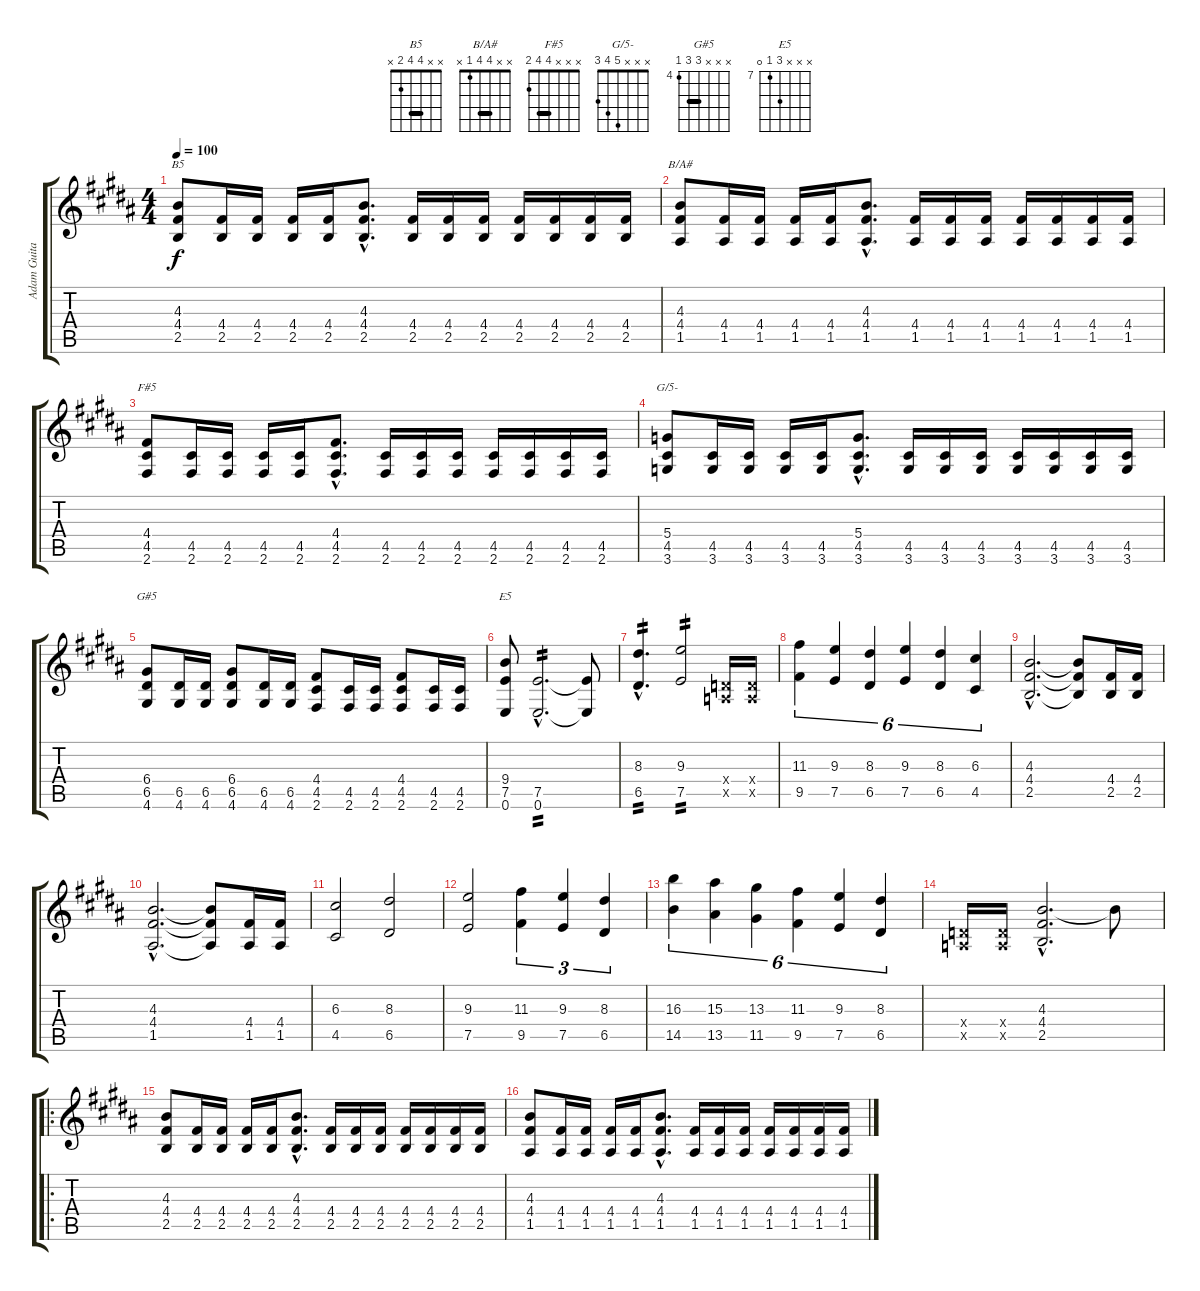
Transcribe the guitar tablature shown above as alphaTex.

\track ("Adam Guitar" "Adam Guita") {instrument distortionguitar}
\staff {score tabs}
\tuning (E4 B3 G3 D3 A2 E2) {hide}
\chord ("B5" x x 4 4 2 x) {barre 4}
\chord ("B/A#" x x 4 4 1 x) {barre 4}
\chord ("F#5" x x x 4 4 2) {barre 4}
\chord ("G/5-" x x x 5 4 3)
\chord ("G#5" x x x 6 6 4) {firstfret 4 barre 6}
\chord ("E5" x x x 9 7 0) {firstfret 7}
\ts (4 4)
\tempo 100
\clef g2
\ks b
(4.3 4.4 2.5).8{ch "B5" dy f} (4.4 2.5).16 (4.4 2.5).16 (4.4 2.5).16 (4.4 2.5).16 (4.3{hac} 4.4{hac} 2.5{hac}).8{d} (4.4 2.5).16 (4.4 2.5).16 (4.4 2.5).16 (4.4 2.5).16 (4.4 2.5).16 (4.4 2.5).16 (4.4 2.5).16 |
(4.3 4.4 1.5).8{ch "B/A#"} (4.4 1.5).16 (4.4 1.5).16 (4.4 1.5).16 (4.4 1.5).16 (4.3{hac} 4.4{hac} 1.5{hac}).8{d} (4.4 1.5).16 (4.4 1.5).16 (4.4 1.5).16 (4.4 1.5).16 (4.4 1.5).16 (4.4 1.5).16 (4.4 1.5).16 |
(4.4 4.5 2.6).8{ch "F#5"} (4.5 2.6).16 (4.5 2.6).16 (4.5 2.6).16 (4.5 2.6).16 (4.4{hac} 4.5{hac} 2.6{hac}).8{d} (4.5 2.6).16 (4.5 2.6).16 (4.5 2.6).16 (4.5 2.6).16 (4.5 2.6).16 (4.5 2.6).16 (4.5 2.6).16 |
(5.4 4.5 3.6).8{ch "G/5-"} (4.5 3.6).16 (4.5 3.6).16 (4.5 3.6).16 (4.5 3.6).16 (5.4{hac} 4.5{hac} 3.6{hac}).8{d} (4.5 3.6).16 (4.5 3.6).16 (4.5 3.6).16 (4.5 3.6).16 (4.5 3.6).16 (4.5 3.6).16 (4.5 3.6).16 |
(6.4 6.5 4.6).8{ch "G#5"} (6.5 4.6).16 (6.5 4.6).16 (6.4 6.5 4.6).8 (6.5 4.6).16 (6.5 4.6).16 (4.4 4.5 2.6).8 (4.5 2.6).16 (4.5 2.6).16 (4.4 4.5 2.6).8 (4.5 2.6).16 (4.5 2.6).16 |
(9.4 7.5 0.6).8{ch "E5"} (7.5{hac} 0.6{hac}).2{d tp 2} (7.5{t} 0.6{t}).8 |
(8.3{hac} 6.5{hac}).4{d tp 2} (9.3 7.5).2{tp 2} (0.4{x} 0.5{x}).16 (0.4{x} 0.5{x}).16 |
(11.3 9.5).4{tu (6 4)} (9.3 7.5).4{tu (6 4)} (8.3 6.5).4{tu (6 4)} (9.3 7.5).4{tu (6 4)} (8.3 6.5).4{tu (6 4)} (6.3 4.5).4{tu (6 4)} |
(4.3{hac} 4.4{hac} 2.5{hac}).2{d} (4.3{t} 4.4{t} 2.5{t}).8 (4.4 2.5).16 (4.4 2.5).16 |
(4.3{hac} 4.4{hac} 1.5{hac}).2{d} (4.3{t} 4.4{t} 1.5{t}).8 (4.4 1.5).16 (4.4 1.5).16 |
(6.3 4.5).2 (8.3 6.5).2 |
(9.3 7.5).2 (11.3 9.5).4{tu (3 2)} (9.3 7.5).4{tu (3 2)} (8.3 6.5).4{tu (3 2)} |
(16.3 14.5).4{tu (6 4)} (15.3 13.5).4{tu (6 4)} (13.3 11.5).4{tu (6 4)} (11.3 9.5).4{tu (6 4)} (9.3 7.5).4{tu (6 4)} (8.3 6.5).4{tu (6 4)} |
(0.4{x} 0.5{x}).16 (0.4{x} 0.5{x}).16 (4.3{hac} 4.4{hac} 2.5{hac}).2{d} 4.3{t}.8 |
\ro
(4.3 4.4 2.5).8 (4.4 2.5).16 (4.4 2.5).16 (4.4 2.5).16 (4.4 2.5).16 (4.3{hac} 4.4{hac} 2.5{hac}).8{d} (4.4 2.5).16 (4.4 2.5).16 (4.4 2.5).16 (4.4 2.5).16 (4.4 2.5).16 (4.4 2.5).16 (4.4 2.5).16 |
(4.3 4.4 1.5).8 (4.4 1.5).16 (4.4 1.5).16 (4.4 1.5).16 (4.4 1.5).16 (4.3{hac} 4.4{hac} 1.5{hac}).8{d} (4.4 1.5).16 (4.4 1.5).16 (4.4 1.5).16 (4.4 1.5).16 (4.4 1.5).16 (4.4 1.5).16 (4.4 1.5).16
